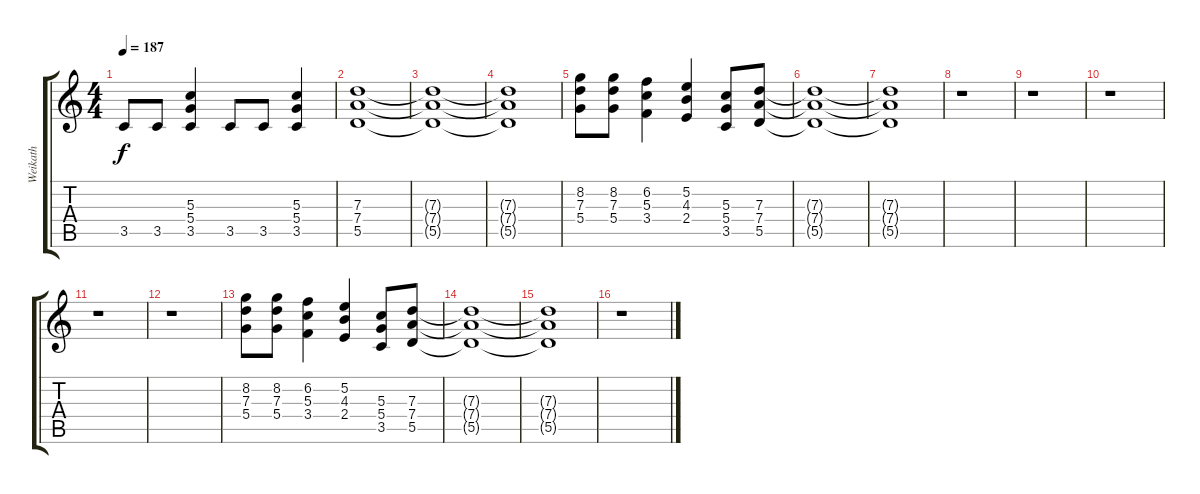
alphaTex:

\track ("Weikath" "Weikath") {instrument distortionguitar}
\staff {score tabs}
\tuning (E4 B3 G3 D3 A2 E2) {hide}
\ts (4 4)
\tempo 187
\clef g2
\ks c
3.5.8{dy f} 3.5.8 (5.3 5.4 3.5).4 3.5.8 3.5.8 (5.3 5.4 3.5).4 |
(7.3 7.4 5.5).1 |
(7.3{t} 7.4{t} 5.5{t}).1 |
(7.3{t} 7.4{t} 5.5{t}).1 |
(8.2 7.3 5.4).8 (8.2 7.3 5.4).8 (6.2 5.3 3.4).4 (5.2 4.3 2.4).4 (5.3 5.4 3.5).8 (7.3 7.4 5.5).8 |
(7.3{t} 7.4{t} 5.5{t}).1 |
(7.3{t} 7.4{t} 5.5{t}).1 |
r.1 |
r.1 |
r.1 |
r.1 |
r.1 |
(8.2 7.3 5.4).8 (8.2 7.3 5.4).8 (6.2 5.3 3.4).4 (5.2 4.3 2.4).4 (5.3 5.4 3.5).8 (7.3 7.4 5.5).8 |
(7.3{t} 7.4{t} 5.5{t}).1 |
(7.3{t} 7.4{t} 5.5{t}).1 |
r.1
